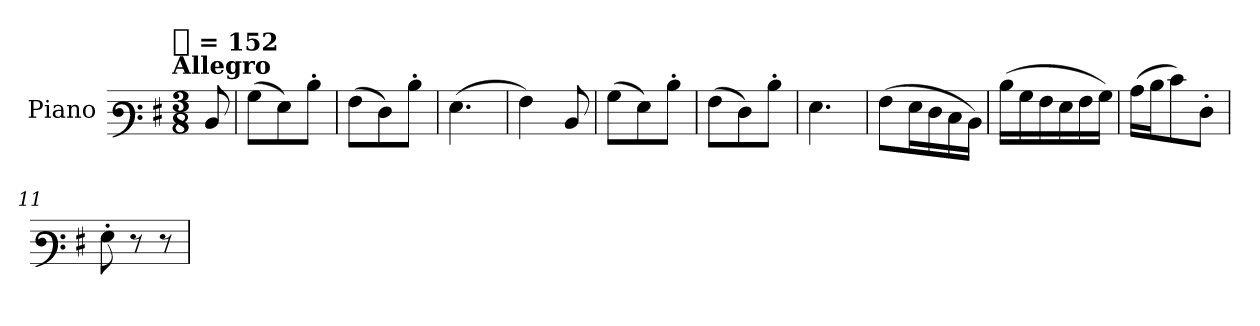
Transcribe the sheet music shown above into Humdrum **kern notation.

**kern
*part1
*staff1
*I"Piano
*I'Pno
*clefF3
*k[f#]
!!LO:TX:omd:t=[8th] = 152\nAllegro
*M3/8
*MM66
=
8D
=1
(8BL
8G)
8d'J
=2
(8AL
8F#)
8d'J
=3
(4.G
=4
4A)
8D
=5
(8BL
8G)
8d'J
=6
(8AL
8F#)
8d'J
=7
4.G
=8
(8AL
16GL
16F#
16E
16DJJ)
=9
(16dLL
16B
16A
16G
16A
16BJJ)
!!LO:LB:g=z
=10
(16cLL
16dJ
8e)
8F#'J
=11
8G'
8r
8r
=
*-
